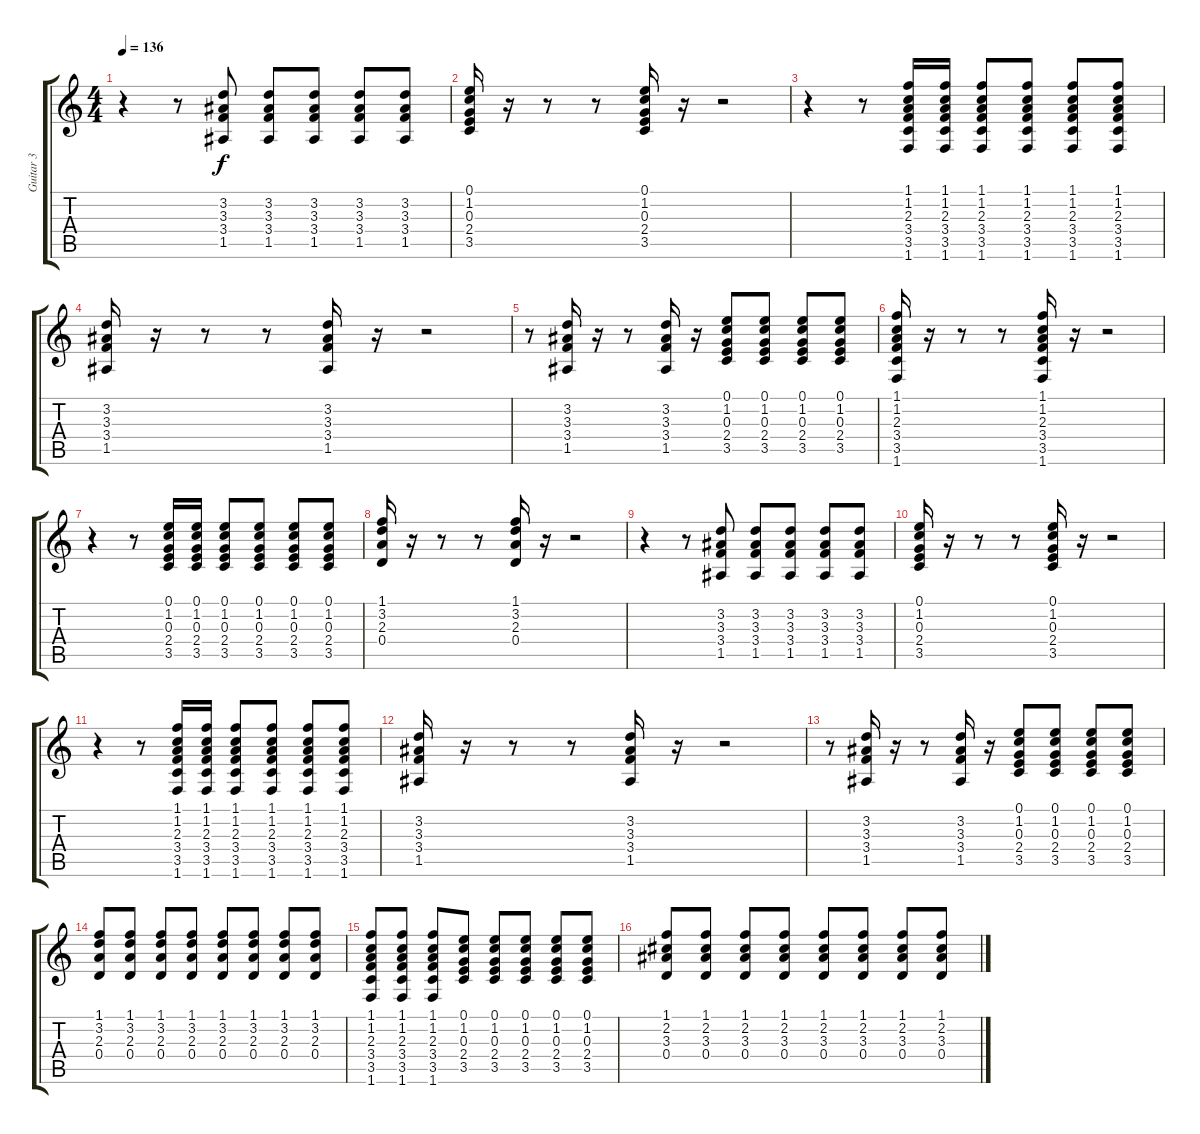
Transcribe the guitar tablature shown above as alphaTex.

\track ("Guitar 3" "Guitar 3") {instrument acousticguitarsteel}
\staff {score tabs}
\tuning (E4 B3 G3 D3 A2 E2) {hide}
\ts (4 4)
\tempo 136
\clef g2
\ks c
r.4{dy f} r.8 (3.2 3.3 3.4 1.5).8 (3.2 3.3 3.4 1.5).8 (3.2 3.3 3.4 1.5).8 (3.2 3.3 3.4 1.5).8 (3.2 3.3 3.4 1.5).8 |
(0.1 1.2 0.3 2.4 3.5).16 r.16 r.8 r.8 (0.1 1.2 0.3 2.4 3.5).16 r.16 r.2 |
r.4 r.8 (1.1 1.2 2.3 3.4 3.5 1.6).16 (1.1 1.2 2.3 3.4 3.5 1.6).16 (1.1 1.2 2.3 3.4 3.5 1.6).8 (1.1 1.2 2.3 3.4 3.5 1.6).8 (1.1 1.2 2.3 3.4 3.5 1.6).8 (1.1 1.2 2.3 3.4 3.5 1.6).8 |
(3.2 3.3 3.4 1.5).16 r.16 r.8 r.8 (3.2 3.3 3.4 1.5).16 r.16 r.2 |
r.8 (3.2 3.3 3.4 1.5).16 r.16 r.8 (3.2 3.3 3.4 1.5).16 r.16 (0.1 1.2 0.3 2.4 3.5).8 (0.1 1.2 0.3 2.4 3.5).8 (0.1 1.2 0.3 2.4 3.5).8 (0.1 1.2 0.3 2.4 3.5).8 |
(1.1 1.2 2.3 3.4 3.5 1.6).16 r.16 r.8 r.8 (1.1 1.2 2.3 3.4 3.5 1.6).16 r.16 r.2 |
r.4 r.8 (0.1 1.2 0.3 2.4 3.5).16 (0.1 1.2 0.3 2.4 3.5).16 (0.1 1.2 0.3 2.4 3.5).8 (0.1 1.2 0.3 2.4 3.5).8 (0.1 1.2 0.3 2.4 3.5).8 (0.1 1.2 0.3 2.4 3.5).8 |
(1.1 3.2 2.3 0.4).16 r.16 r.8 r.8 (1.1 3.2 2.3 0.4).16 r.16 r.2 |
r.4 r.8 (3.2 3.3 3.4 1.5).8 (3.2 3.3 3.4 1.5).8 (3.2 3.3 3.4 1.5).8 (3.2 3.3 3.4 1.5).8 (3.2 3.3 3.4 1.5).8 |
(0.1 1.2 0.3 2.4 3.5).16 r.16 r.8 r.8 (0.1 1.2 0.3 2.4 3.5).16 r.16 r.2 |
r.4 r.8 (1.1 1.2 2.3 3.4 3.5 1.6).16 (1.1 1.2 2.3 3.4 3.5 1.6).16 (1.1 1.2 2.3 3.4 3.5 1.6).8 (1.1 1.2 2.3 3.4 3.5 1.6).8 (1.1 1.2 2.3 3.4 3.5 1.6).8 (1.1 1.2 2.3 3.4 3.5 1.6).8 |
(3.2 3.3 3.4 1.5).16 r.16 r.8 r.8 (3.2 3.3 3.4 1.5).16 r.16 r.2 |
r.8 (3.2 3.3 3.4 1.5).16 r.16 r.8 (3.2 3.3 3.4 1.5).16 r.16 (0.1 1.2 0.3 2.4 3.5).8 (0.1 1.2 0.3 2.4 3.5).8 (0.1 1.2 0.3 2.4 3.5).8 (0.1 1.2 0.3 2.4 3.5).8 |
(1.1 3.2 2.3 0.4).8 (1.1 3.2 2.3 0.4).8 (1.1 3.2 2.3 0.4).8 (1.1 3.2 2.3 0.4).8 (1.1 3.2 2.3 0.4).8 (1.1 3.2 2.3 0.4).8 (1.1 3.2 2.3 0.4).8 (1.1 3.2 2.3 0.4).8 |
(1.1 1.2 2.3 3.4 3.5 1.6).8 (1.1 1.2 2.3 3.4 3.5 1.6).8 (1.1 1.2 2.3 3.4 3.5 1.6).8 (0.1 1.2 0.3 2.4 3.5).8 (0.1 1.2 0.3 2.4 3.5).8 (0.1 1.2 0.3 2.4 3.5).8 (0.1 1.2 0.3 2.4 3.5).8 (0.1 1.2 0.3 2.4 3.5).8 |
(1.1 2.2 3.3 0.4).8 (1.1 2.2 3.3 0.4).8 (1.1 2.2 3.3 0.4).8 (1.1 2.2 3.3 0.4).8 (1.1 2.2 3.3 0.4).8 (1.1 2.2 3.3 0.4).8 (1.1 2.2 3.3 0.4).8 (1.1 2.2 3.3 0.4).8
